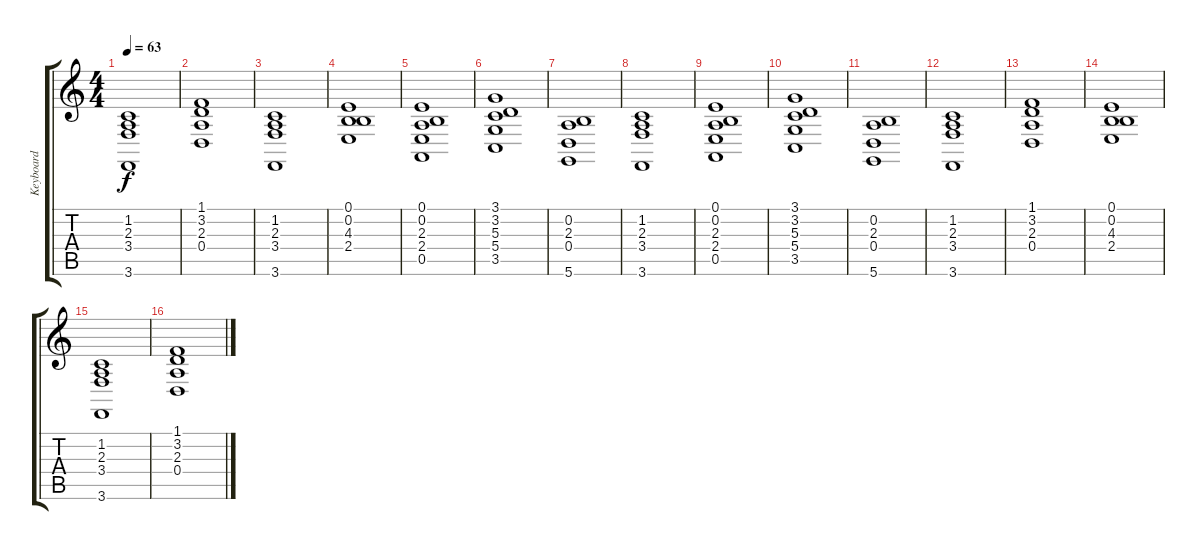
\track ("Keyboard" "Keyboard") {instrument stringensemble1}
\staff {score tabs}
\tuning (E4 B3 G3 D3 A2 D2) {hide}
\ts (4 4)
\tempo 63
\clef g2
\ks c
(1.2 2.3 3.4 3.6).1{dy f} |
(1.1 3.2 2.3 0.4).1 |
(1.2 2.3 3.4 3.6).1 |
(0.1 0.2 4.3 2.4).1 |
(0.1 0.2 2.3 2.4 0.5).1 |
(3.1 3.2 5.3 5.4 3.5).1 |
(0.2 2.3 0.4 5.6).1 |
(1.2 2.3 3.4 3.6).1 |
(0.1 0.2 2.3 2.4 0.5).1 |
(3.1 3.2 5.3 5.4 3.5).1 |
(0.2 2.3 0.4 5.6).1 |
(1.2 2.3 3.4 3.6).1 |
(1.1 3.2 2.3 0.4).1 |
(0.1 0.2 4.3 2.4).1 |
(1.2 2.3 3.4 3.6).1 |
(1.1 3.2 2.3 0.4).1
